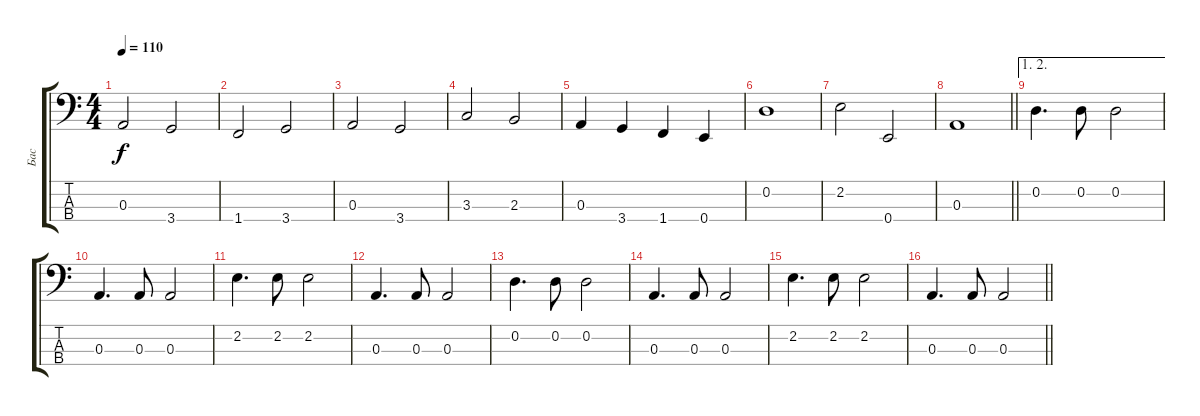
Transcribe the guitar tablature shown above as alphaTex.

\track ("Бас" "Бас") {instrument acousticbass}
\staff {score tabs}
\tuning (G2 D2 A1 E1) {hide}
\ts (4 4)
\tempo 110
\clef f4
\ks c
0.3.2{dy f} 3.4.2 |
1.4.2 3.4.2 |
0.3.2 3.4.2 |
3.3.2 2.3.2 |
0.3.4 3.4.4 1.4.4 0.4.4 |
0.2.1 |
2.2.2 0.4.2 |
\barLineRight lightlight
0.3.1 |
\ae (1 2)
0.2.4{d} 0.2.8 0.2.2 |
0.3.4{d} 0.3.8 0.3.2 |
2.2.4{d} 2.2.8 2.2.2 |
0.3.4{d} 0.3.8 0.3.2 |
0.2.4{d} 0.2.8 0.2.2 |
0.3.4{d} 0.3.8 0.3.2 |
2.2.4{d} 2.2.8 2.2.2 |
\barLineRight lightlight
0.3.4{d} 0.3.8 0.3.2
